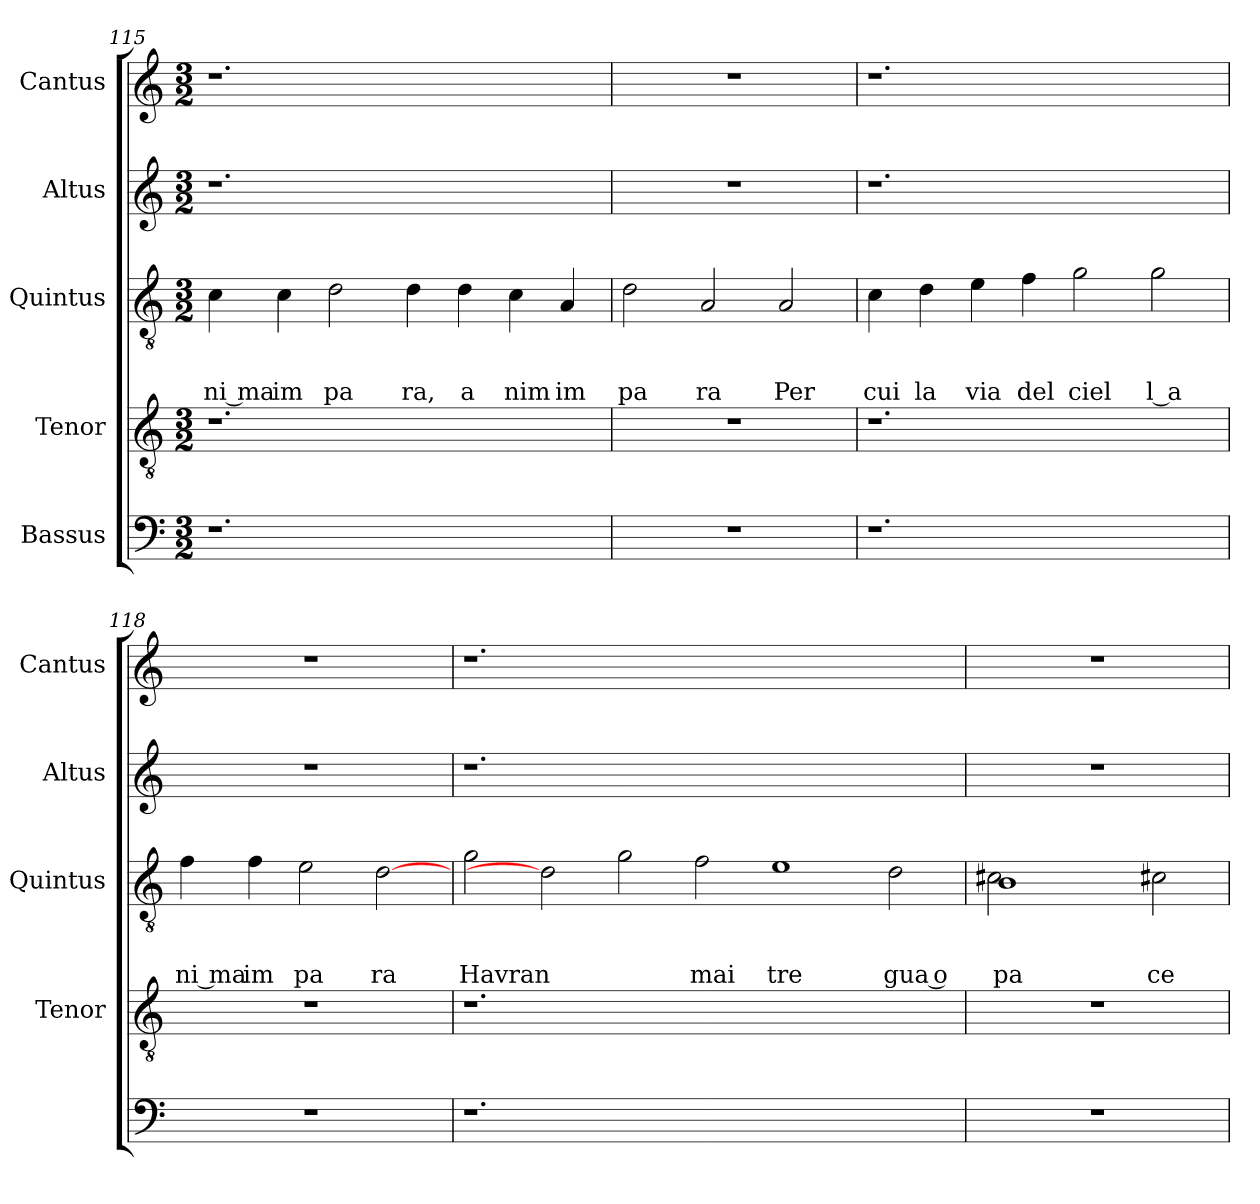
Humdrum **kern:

**kern	**kern	**kern	**text	**text	**text	**kern	**kern
*part5	*part4	*part3	*part3	*part3	*part3	*part2	*part1
*staff5	*staff4	*staff3	*staff3	*staff3	*staff3	*staff2	*staff1
*I"Bassus	*I"Tenor	*I"Quintus	*	*	*	*I"Altus	*I"Cantus
*	*I'Tenor	*I'Quintus	*	*	*	*I'Altus	*I'Cantus
!!LO:LB:g=z
*clefF4	*clefGv2	*clefGv2	*	*	*	*clefG2	*clefG2
*k[]	*k[]	*k[]	*	*	*	*k[]	*k[]
*C:	*C:	*C:	*	*	*	*C:	*C:
*M3/2	*M3/2	*M3/2	*	*	*	*M3/2	*M3/2
=115	=115	=115	=115	=115	=115	=115	=115
!	!	!	!	!	!LO:LY:b	!	!
1.r	1.r	4c\	.	.	ni ma	1.r	1.r
!	!	!	!	!	!LO:LY:b	!	!
.	.	4c\	.	.	im	.	.
!	!	!	!	!	!LO:LY:b	!	!
.	.	2d\	.	.	pa	.	.
!	!	!	!	!	!LO:LY:b	!	!
.	.	4d\	.	.	ra,	.	.
!	!	!	!	!	!LO:LY:b	!	!
.	.	4d\	.	.	a	.	.
!	!	!	!	!	!LO:LY:b	!	!
2ryy	2ryy	4c\	.	.	nim	2ryy	2ryy
!	!	!	!	!	!LO:LY:b	!	!
.	.	4A/	.	.	im	.	.
=116	=116	=116	=116	=116	=116	=116	=116
!	!	!	!	!	!LO:LY:b	!	!
1.r	1.r	2d\	.	.	pa	1.r	1.r
!	!	!	!	!	!LO:LY:b	!	!
.	.	2A/	.	.	ra	.	.
!	!	!	!	!	!LO:LY:b	!	!
.	.	2A/	.	.	Per	.	.
=117	=117	=117	=117	=117	=117	=117	=117
!	!	!	!	!	!LO:LY:b	!	!
1.r	1.r	4c\	.	.	cui	1.r	1.r
!	!	!	!	!	!LO:LY:b	!	!
.	.	4d\	.	.	la	.	.
!	!	!	!	!	!LO:LY:b	!	!
.	.	4e\	.	.	via	.	.
!	!	!	!	!	!LO:LY:b	!	!
.	.	4f\	.	.	del	.	.
!	!	!	!	!	!LO:LY:b	!	!
.	.	2g\	.	.	ciel	.	.
!	!	!	!	!	!LO:LY:b:rj	!	!
2ryy	2ryy	2g\	.	.	l a	2ryy	2ryy
=118	=118	=118	=118	=118	=118	=118	=118
!	!	!	!	!	!LO:LY:b	!	!
1.r	1.r	4f\	.	.	ni ma	1.r	1.r
!	!	!	!	!	!LO:LY:b	!	!
.	.	4f\	.	.	im	.	.
!	!	!	!	!	!LO:LY:b	!	!
.	.	2e\	.	.	pa	.	.
!	!	!	!	!	!LO:LY:b	!	!
.	.	[2d	.	.	ra	.	.
!!LO:LB:g=z
=119	=119	=119	=119	=119	=119	=119	=119
!	!	!	!	!	!LO:LY:b	!	!
1.r	1.r	2g\	.	.	Havran	1.r	1.r
.	.	2d]	.	.	.	.	.
.	.	2g\	.	.	.	.	.
!	!	!	!	!	!LO:LY:b	!	!
0ryy	0ryy	2f\	.	.	mai	0ryy	0ryy
!	!	!	!	!	!LO:LY:b	!	!
.	.	1e	.	.	tre	.	.
!	!	!	!	!	!LO:LY:b	!	!
.	.	2d\	.	.	gua o	.	.
=120	=120	=120	=120	=120	=120	=120	=120
*	*	*^	*	*	*	*	*
!	!	!	!	!	!	!LO:LY:b	!	!
1.r	1.r	1B	2c#X\	.	.	pa	1.r	1.r
.	.	.	1ryy	.	.	.	.	.
!	!	!	!	!	!	!LO:LY:b	!	!
.	.	2c#X\	.	.	.	ce	.	.
*	*	*v	*v	*	*	*	*	*
=	=	=	=	=	=	=	=
*-	*-	*-	*-	*-	*-	*-	*-
